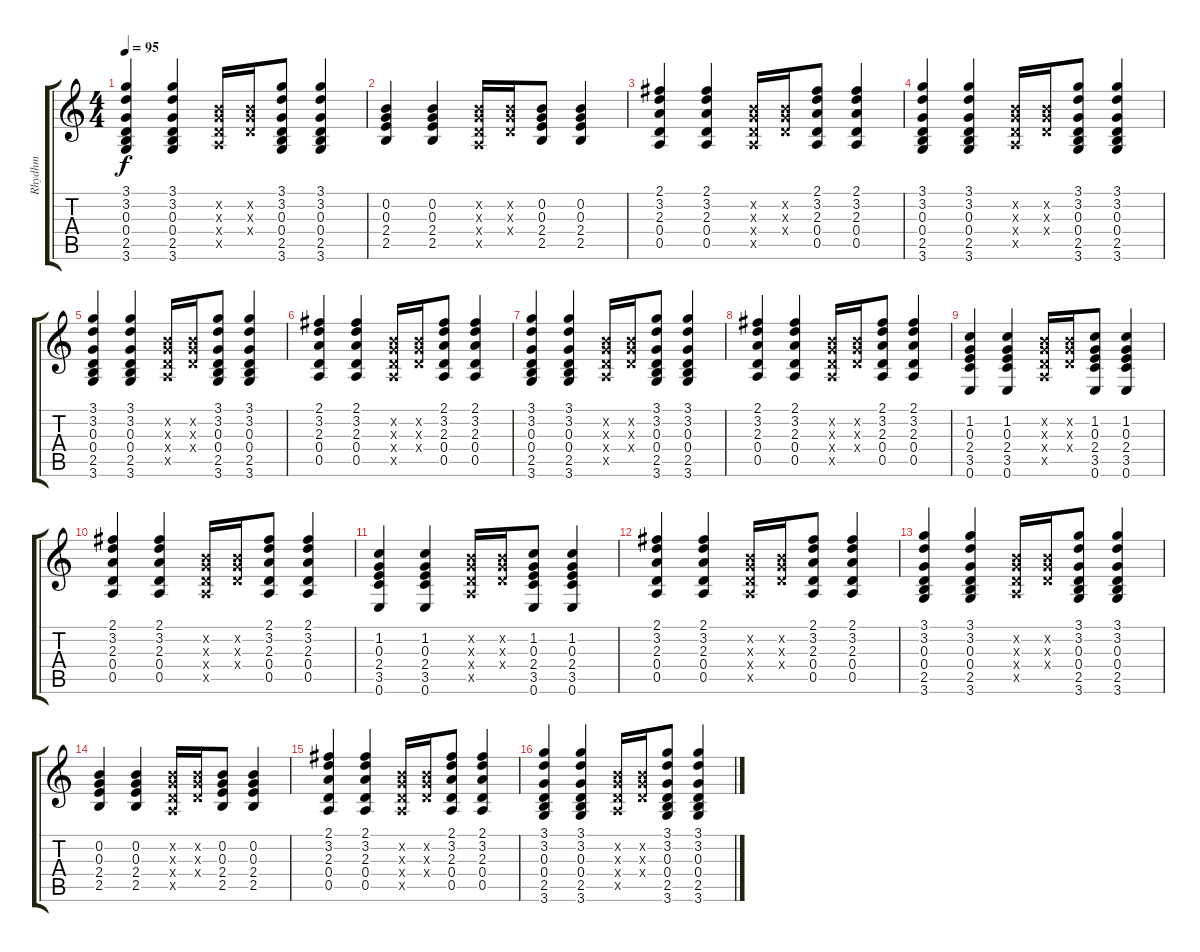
\track ("Rhydhm" "Rhydhm") {instrument overdrivenguitar}
\staff {score tabs}
\tuning (E4 B3 G3 D3 A2 E2) {hide}
\ts (4 4)
\tempo 95
\clef g2
\ks c
(3.1 3.2 0.3 0.4 2.5 3.6).4{dy f} (3.1 3.2 0.3 0.4 2.5 3.6).4 (0.2{x} 0.3{x} 0.4{x} 0.5{x}).16 (0.2{x} 0.3{x} 0.4{x}).16 (3.1 3.2 0.3 0.4 2.5 3.6).8 (3.1 3.2 0.3 0.4 2.5 3.6).4 |
(0.2 0.3 2.4 2.5).4 (0.2 0.3 2.4 2.5).4 (0.2{x} 0.3{x} 0.4{x} 0.5{x}).16 (0.2{x} 0.3{x} 0.4{x}).16 (0.2 0.3 2.4 2.5).8 (0.2 0.3 2.4 2.5).4 |
(2.1 3.2 2.3 0.4 0.5).4 (2.1 3.2 2.3 0.4 0.5).4 (0.2{x} 0.3{x} 0.4{x} 0.5{x}).16 (0.2{x} 0.3{x} 0.4{x}).16 (2.1 3.2 2.3 0.4 0.5).8 (2.1 3.2 2.3 0.4 0.5).4 |
(3.1 3.2 0.3 0.4 2.5 3.6).4 (3.1 3.2 0.3 0.4 2.5 3.6).4 (0.2{x} 0.3{x} 0.4{x} 0.5{x}).16 (0.2{x} 0.3{x} 0.4{x}).16 (3.1 3.2 0.3 0.4 2.5 3.6).8 (3.1 3.2 0.3 0.4 2.5 3.6).4 |
(3.1 3.2 0.3 0.4 2.5 3.6).4 (3.1 3.2 0.3 0.4 2.5 3.6).4 (0.2{x} 0.3{x} 0.4{x} 0.5{x}).16 (0.2{x} 0.3{x} 0.4{x}).16 (3.1 3.2 0.3 0.4 2.5 3.6).8 (3.1 3.2 0.3 0.4 2.5 3.6).4 |
(2.1 3.2 2.3 0.4 0.5).4 (2.1 3.2 2.3 0.4 0.5).4 (0.2{x} 0.3{x} 0.4{x} 0.5{x}).16 (0.2{x} 0.3{x} 0.4{x}).16 (2.1 3.2 2.3 0.4 0.5).8 (2.1 3.2 2.3 0.4 0.5).4 |
(3.1 3.2 0.3 0.4 2.5 3.6).4 (3.1 3.2 0.3 0.4 2.5 3.6).4 (0.2{x} 0.3{x} 0.4{x} 0.5{x}).16 (0.2{x} 0.3{x} 0.4{x}).16 (3.1 3.2 0.3 0.4 2.5 3.6).8 (3.1 3.2 0.3 0.4 2.5 3.6).4 |
(2.1 3.2 2.3 0.4 0.5).4 (2.1 3.2 2.3 0.4 0.5).4 (0.2{x} 0.3{x} 0.4{x} 0.5{x}).16 (0.2{x} 0.3{x} 0.4{x}).16 (2.1 3.2 2.3 0.4 0.5).8 (2.1 3.2 2.3 0.4 0.5).4 |
(1.2 0.3 2.4 3.5 0.6).4 (1.2 0.3 2.4 3.5 0.6).4 (0.2{x} 0.3{x} 0.4{x} 0.5{x}).16 (0.2{x} 0.3{x} 0.4{x}).16 (1.2 0.3 2.4 3.5 0.6).8 (1.2 0.3 2.4 3.5 0.6).4 |
(2.1 3.2 2.3 0.4 0.5).4 (2.1 3.2 2.3 0.4 0.5).4 (0.2{x} 0.3{x} 0.4{x} 0.5{x}).16 (0.2{x} 0.3{x} 0.4{x}).16 (2.1 3.2 2.3 0.4 0.5).8 (2.1 3.2 2.3 0.4 0.5).4 |
(1.2 0.3 2.4 3.5 0.6).4 (1.2 0.3 2.4 3.5 0.6).4 (0.2{x} 0.3{x} 0.4{x} 0.5{x}).16 (0.2{x} 0.3{x} 0.4{x}).16 (1.2 0.3 2.4 3.5 0.6).8 (1.2 0.3 2.4 3.5 0.6).4 |
(2.1 3.2 2.3 0.4 0.5).4 (2.1 3.2 2.3 0.4 0.5).4 (0.2{x} 0.3{x} 0.4{x} 0.5{x}).16 (0.2{x} 0.3{x} 0.4{x}).16 (2.1 3.2 2.3 0.4 0.5).8 (2.1 3.2 2.3 0.4 0.5).4 |
(3.1 3.2 0.3 0.4 2.5 3.6).4 (3.1 3.2 0.3 0.4 2.5 3.6).4 (0.2{x} 0.3{x} 0.4{x} 0.5{x}).16 (0.2{x} 0.3{x} 0.4{x}).16 (3.1 3.2 0.3 0.4 2.5 3.6).8 (3.1 3.2 0.3 0.4 2.5 3.6).4 |
(0.2 0.3 2.4 2.5).4 (0.2 0.3 2.4 2.5).4 (0.2{x} 0.3{x} 0.4{x} 0.5{x}).16 (0.2{x} 0.3{x} 0.4{x}).16 (0.2 0.3 2.4 2.5).8 (0.2 0.3 2.4 2.5).4 |
(2.1 3.2 2.3 0.4 0.5).4 (2.1 3.2 2.3 0.4 0.5).4 (0.2{x} 0.3{x} 0.4{x} 0.5{x}).16 (0.2{x} 0.3{x} 0.4{x}).16 (2.1 3.2 2.3 0.4 0.5).8 (2.1 3.2 2.3 0.4 0.5).4 |
(3.1 3.2 0.3 0.4 2.5 3.6).4 (3.1 3.2 0.3 0.4 2.5 3.6).4 (0.2{x} 0.3{x} 0.4{x} 0.5{x}).16 (0.2{x} 0.3{x} 0.4{x}).16 (3.1 3.2 0.3 0.4 2.5 3.6).8 (3.1 3.2 0.3 0.4 2.5 3.6).4
